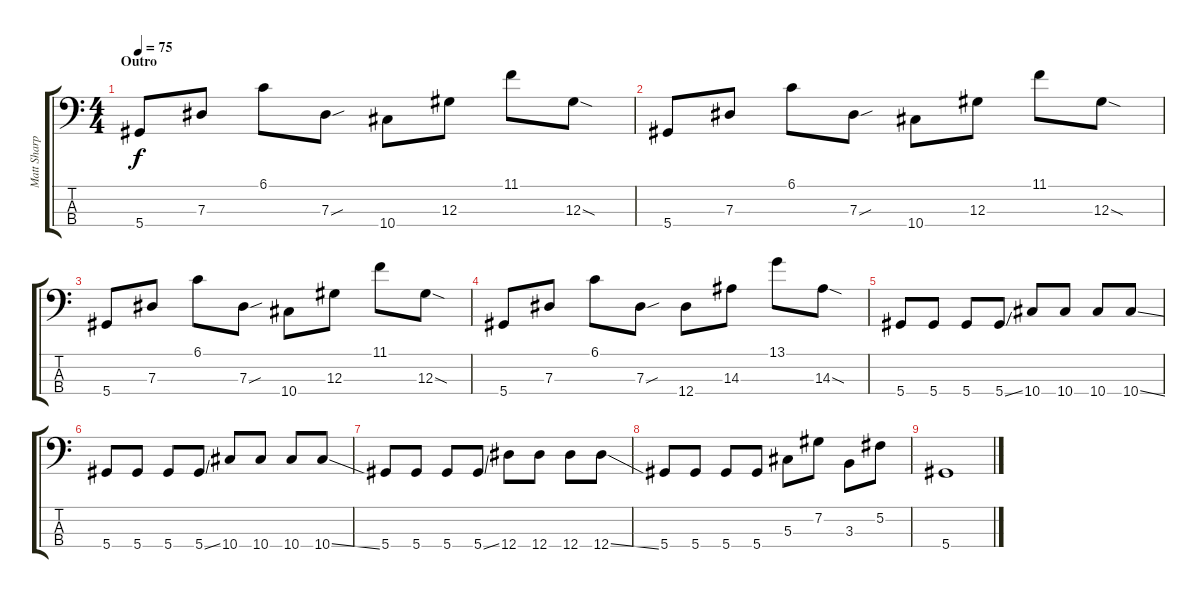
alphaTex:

\track ("Matt Sharp - Bass" "Matt Sharp") {instrument electricbasspick}
\staff {score tabs}
\tuning (Gb2 Db2 Ab1 Eb1) {hide}
\ts (4 4)
\section ("" "Outro")
\tempo 75
\clef f4
\ks c
5.4.8{dy f} 7.3.8 6.1.8 7.3{sou}.8 10.4.8 12.3.8 11.1.8 12.3{sod}.8 |
5.4.8 7.3.8 6.1.8 7.3{sou}.8 10.4.8 12.3.8 11.1.8 12.3{sod}.8 |
5.4.8 7.3.8 6.1.8 7.3{sou}.8 10.4.8 12.3.8 11.1.8 12.3{sod}.8 |
5.4.8 7.3.8 6.1.8 7.3{sou}.8 12.4.8 14.3.8 13.1.8 14.3{sod}.8 |
5.4.8 5.4.8 5.4.8 5.4{ss}.8 10.4.8 10.4.8 10.4.8 10.4{ss}.8 |
5.4.8 5.4.8 5.4.8 5.4{ss}.8 10.4.8 10.4.8 10.4.8 10.4{ss}.8 |
5.4.8 5.4.8 5.4.8 5.4{ss}.8 12.4.8 12.4.8 12.4.8 12.4{ss}.8 |
5.4.8 5.4.8 5.4.8 5.4.8 5.3.8 7.2.8 3.3.8 5.2.8 |
5.4.1
